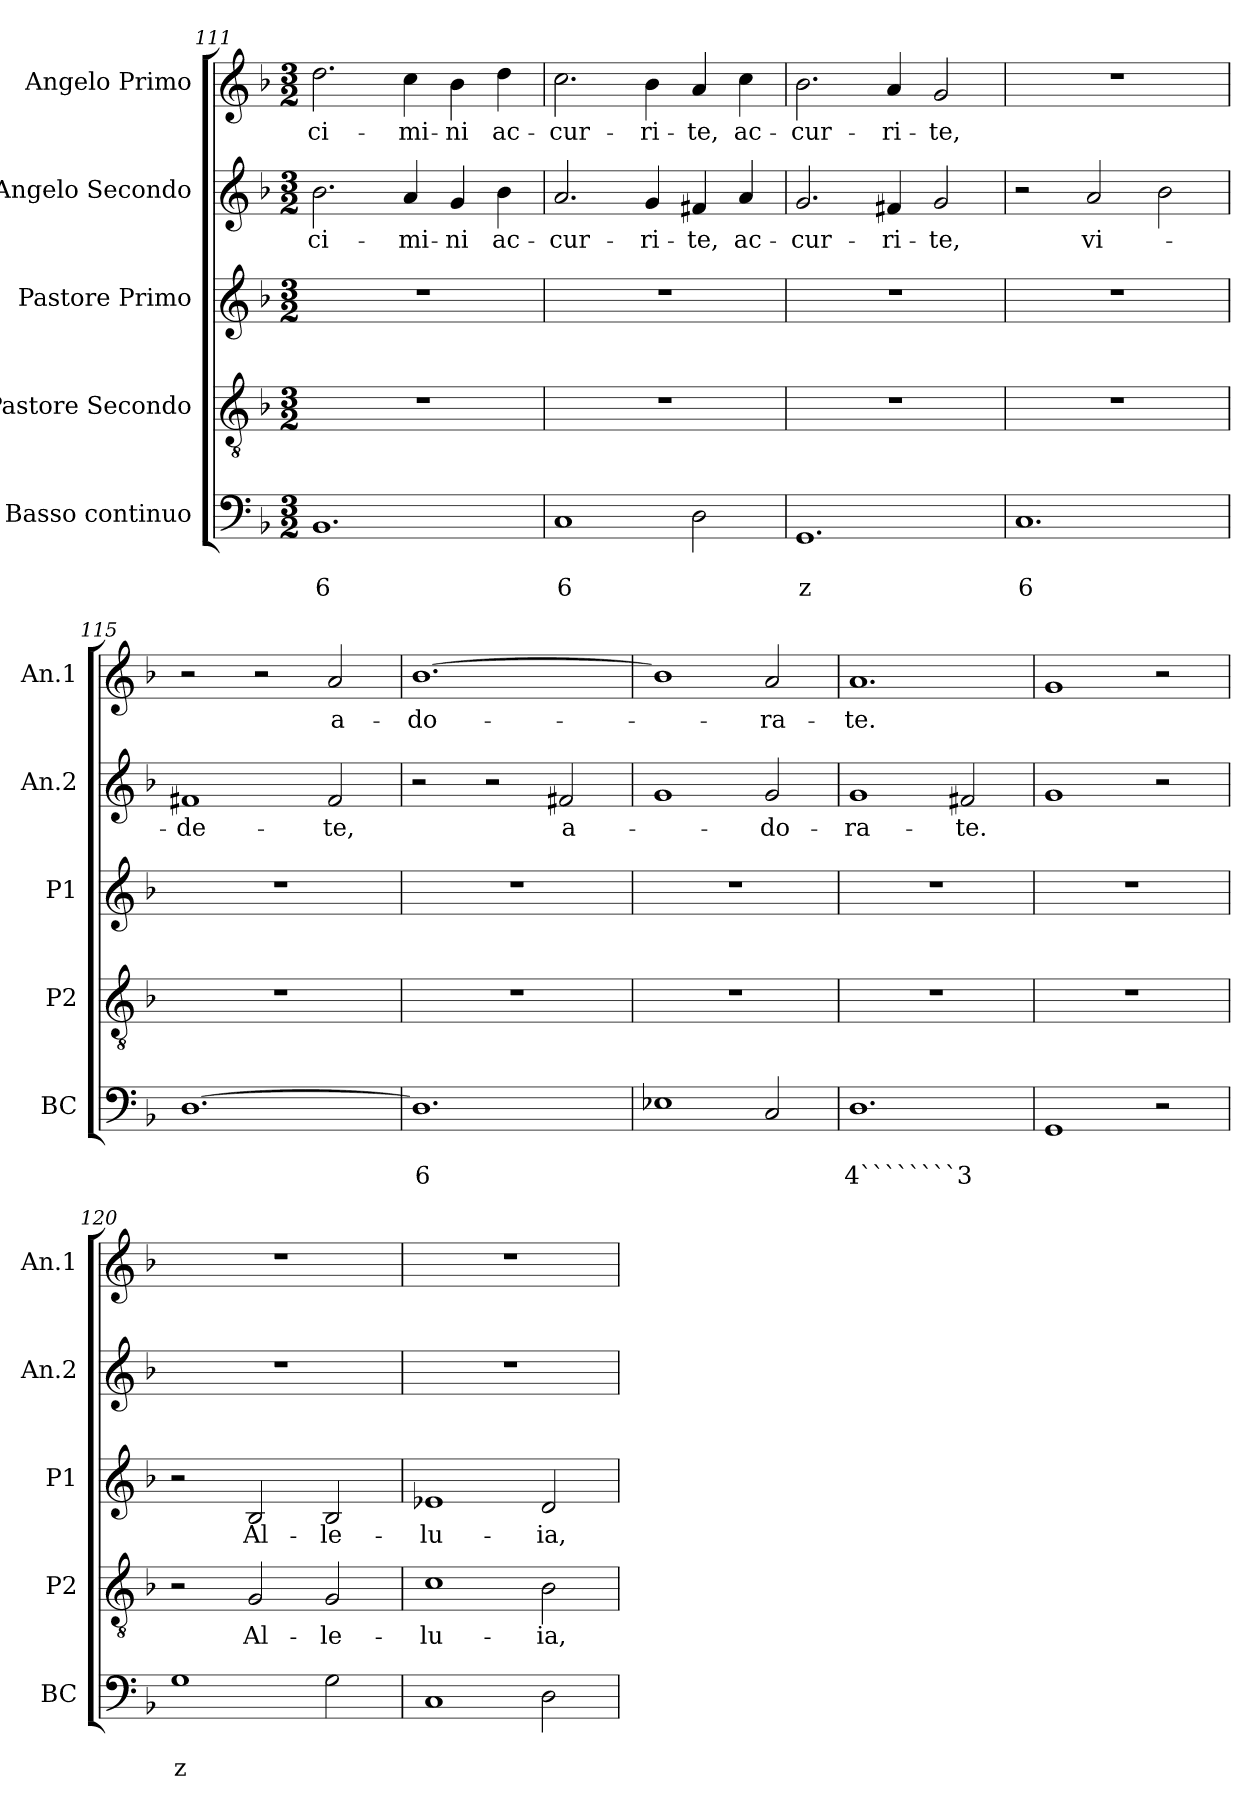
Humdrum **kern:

**kern	**text	**text	**kern	**text	**kern	**text	**kern	**text	**kern	**text
*part5	*part5	*part5	*part4	*part4	*part3	*part3	*part2	*part2	*part1	*part1
*staff5	*staff5	*staff5	*staff4	*staff4	*staff3	*staff3	*staff2	*staff2	*staff1	*staff1
*I"Basso continuo	*	*	*I"Pastore Secondo	*	*I"Pastore Primo	*	*I"Angelo Secondo	*	*I"Angelo Primo	*
*I'BC	*	*	*I'P2	*	*I'P1	*	*I'An.2	*	*I'An.1	*
*clefF4	*	*	*clefGv2	*	*clefG2	*	*clefG2	*	*clefG2	*
*k[b-]	*	*	*k[b-]	*	*k[b-]	*	*k[b-]	*	*k[b-]	*
*F:	*	*	*F:	*	*F:	*	*F:	*	*F:	*
*M3/2	*	*	*M3/2	*	*M3/2	*	*M3/2	*	*M3/2	*
=111	=111	=111	=111	=111	=111	=111	=111	=111	=111	=111
!	!	!LO:LY:b	!	!	!	!	!	!LO:LY:b	!	!LO:LY:b
1.BB-	.	6	1.r	.	1.r	.	2.b-\	-ci-	2.dd\	-ci-
!	!	!	!	!	!	!	!	!LO:LY:b	!	!LO:LY:b
.	.	.	.	.	.	.	4a/	-mi-	4cc\	-mi-
!	!	!	!	!	!	!	!	!LO:LY:b	!	!LO:LY:b
.	.	.	.	.	.	.	4g/	-ni	4b-\	-ni
!	!	!	!	!	!	!	!	!LO:LY:b	!	!LO:LY:b
.	.	.	.	.	.	.	4b-\	ac-	4dd\	ac-
=112	=112	=112	=112	=112	=112	=112	=112	=112	=112	=112
!	!	!LO:LY:b	!	!	!	!	!	!LO:LY:b	!	!LO:LY:b
1C	.	6	1.r	.	1.r	.	2.a/	-cur-	2.cc\	-cur-
!	!	!	!	!	!	!	!	!LO:LY:b	!	!LO:LY:b
.	.	.	.	.	.	.	4g/	-ri-	4b-\	-ri-
!	!	!	!	!	!	!	!	!LO:LY:b	!	!LO:LY:b
2D\	.	.	.	.	.	.	4f#X/	-te,	4a/	-te,
!	!	!	!	!	!	!	!	!LO:LY:b	!	!LO:LY:b
.	.	.	.	.	.	.	4a/	ac-	4cc\	ac-
=113	=113	=113	=113	=113	=113	=113	=113	=113	=113	=113
!	!	!LO:LY:b	!	!	!	!	!	!LO:LY:b	!	!LO:LY:b
1.GG	.	z	1.r	.	1.r	.	2.g/	-cur-	2.b-\	-cur-
!	!	!	!	!	!	!	!	!LO:LY:b	!	!LO:LY:b
.	.	.	.	.	.	.	4f#X/	-ri-	4a/	-ri-
!	!	!	!	!	!	!	!	!LO:LY:b	!	!LO:LY:b
.	.	.	.	.	.	.	2g/	-te,	2g/	-te,
=114	=114	=114	=114	=114	=114	=114	=114	=114	=114	=114
!	!	!LO:LY:b	!	!	!	!	!	!	!	!
1.C	.	6	1.r	.	1.r	.	2r	.	1.r	.
!	!	!	!	!	!	!	!	!LO:LY:b	!	!
.	.	.	.	.	.	.	2a/	vi-	.	.
.	.	.	.	.	.	.	2b-\	.	.	.
=115	=115	=115	=115	=115	=115	=115	=115	=115	=115	=115
!	!	!	!	!	!	!	!	!LO:LY:b	!	!
[1.D	.	.	1.r	.	1.r	.	1f#X	-de-	2r	.
.	.	.	.	.	.	.	.	.	2r	.
!	!	!	!	!	!	!	!	!LO:LY:b	!	!LO:LY:b
.	.	.	.	.	.	.	2f#/	-te,	2a/	a-
=116	=116	=116	=116	=116	=116	=116	=116	=116	=116	=116
!	!	!LO:LY:b	!	!	!	!	!	!	!	!LO:LY:b
1.D]	.	6	1.r	.	1.r	.	2r	.	[1.b-	-do-
.	.	.	.	.	.	.	2r	.	.	.
!	!	!	!	!	!	!	!	!LO:LY:b	!	!
.	.	.	.	.	.	.	2f#X/	a-	.	.
!!LO:LB:g=z
=117	=117	=117	=117	=117	=117	=117	=117	=117	=117	=117
1E-X	.	.	1.r	.	1.r	.	1g	.	1b-]	.
!	!	!	!	!	!	!	!	!LO:LY:b	!	!LO:LY:b
2C/	.	.	.	.	.	.	2g/	-do-	2a/	-ra-
=118	=118	=118	=118	=118	=118	=118	=118	=118	=118	=118
!	!	!LO:LY:b	!	!	!	!	!	!LO:LY:b	!	!LO:LY:b
1.D	.	4````````3	1.r	.	1.r	.	1g	-ra-	1.a	-te.
!	!	!	!	!	!	!	!	!LO:LY:b	!	!
.	.	.	.	.	.	.	2f#X/	-te.	.	.
=119	=119	=119	=119	=119	=119	=119	=119	=119	=119	=119
1GG	.	.	1.r	.	1.r	.	1g	.	1g	.
2r	.	.	.	.	.	.	2r	.	2r	.
=120	=120	=120	=120	=120	=120	=120	=120	=120	=120	=120
!	!	!LO:LY:b	!	!	!	!	!	!	!	!
1G	.	z	2r	.	2r	.	1.r	.	1.r	.
!	!	!	!	!LO:LY:b	!	!LO:LY:b	!	!	!	!
.	.	.	2G/	Al-	2B-/	Al-	.	.	.	.
!	!	!	!	!LO:LY:b	!	!LO:LY:b	!	!	!	!
2G\	.	.	2G/	-le-	2B-/	-le-	.	.	.	.
=121	=121	=121	=121	=121	=121	=121	=121	=121	=121	=121
!	!	!	!	!LO:LY:b	!	!LO:LY:b	!	!	!	!
1C	.	.	1c	-lu-	1e-X	-lu-	1.r	.	1.r	.
!	!	!	!	!LO:LY:b	!	!LO:LY:b	!	!	!	!
2D\	.	.	2B-\	-ia,	2d/	-ia,	.	.	.	.
=	=	=	=	=	=	=	=	=	=	=
*-	*-	*-	*-	*-	*-	*-	*-	*-	*-	*-
